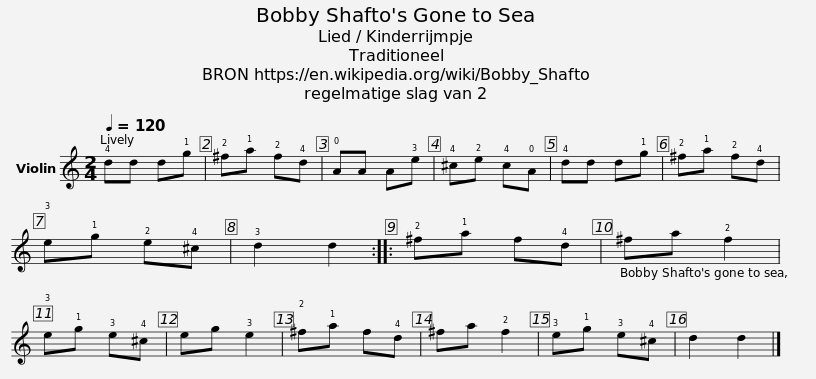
X:1
L:1/8
Q:1/4=120
M:2/4
I:linebreak $
K:C
V:1 treble
V:1
 !4!dd d!1!g | !2!^f!1!a !2!f!4!d | !0!AA A!3!e | !4!^c!2!e !4!c!0!A | !4!dd d!1!g | %5
 !2!^f!1!a !2!f!4!d | !3!e!1!g !2!e!4!^c | !3!d2 d2 :: !2!^f!1!a f!4!d |$ ^fa !2!f2 | %10
 !3!e!1!g !3!e!4!^c | eg !3!e2 | !2!^f!1!a f!4!d | ^fa !2!f2 | !3!e!1!g !3!e!4!^c | %15
 d2 d2 |] %16
